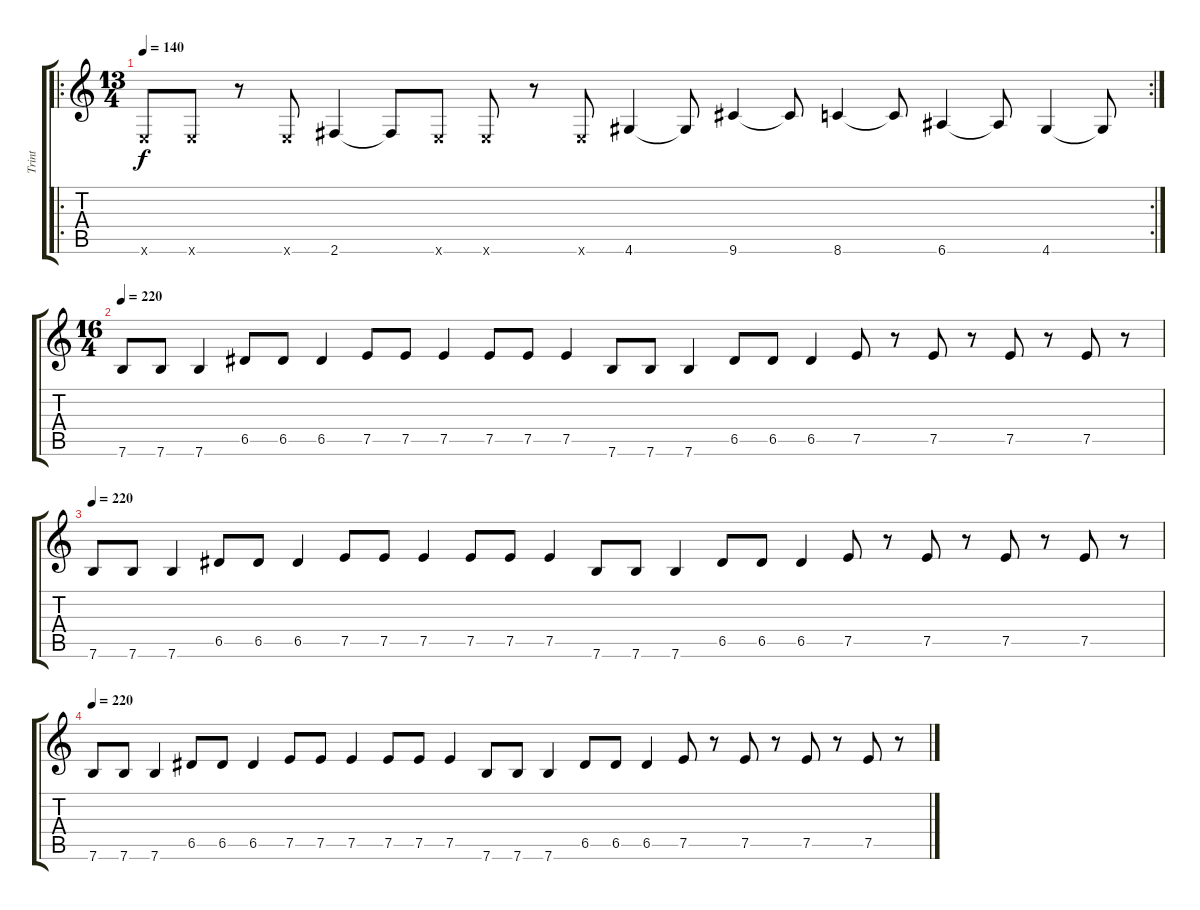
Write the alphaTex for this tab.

\track ("Trint" "Trint") {instrument distortionguitar}
\staff {score tabs}
\tuning (E4 B3 G3 D3 A2 E2) {hide}
\ro
\rc 2
\ts (13 4)
\tempo 140
\clef g2
\ks c
0.6{x}.8{dy f instrument distortionguitar} 0.6{x}.8 r.8 0.6{x}.8 2.6.4 2.6{t}.8 0.6{x}.8 0.6{x}.8 r.8 0.6{x}.8 4.6.4 4.6{t}.8 9.6.4 9.6{t}.8 8.6.4 8.6{t}.8 6.6.4 6.6{t}.8 4.6.4 4.6{t}.8 |
\ts (16 4)
\tempo 220
7.6.8 7.6.8 7.6.4 6.5.8 6.5.8 6.5.4 7.5.8 7.5.8 7.5.4 7.5.8 7.5.8 7.5.4 7.6.8 7.6.8 7.6.4 6.5.8 6.5.8 6.5.4 7.5.8 r.8 7.5.8 r.8 7.5.8 r.8 7.5.8 r.8 |
\tempo 220
7.6.8 7.6.8 7.6.4 6.5.8 6.5.8 6.5.4 7.5.8 7.5.8 7.5.4 7.5.8 7.5.8 7.5.4 7.6.8 7.6.8 7.6.4 6.5.8 6.5.8 6.5.4 7.5.8 r.8 7.5.8 r.8 7.5.8 r.8 7.5.8 r.8 |
\tempo 220
7.6.8 7.6.8 7.6.4 6.5.8 6.5.8 6.5.4 7.5.8 7.5.8 7.5.4 7.5.8 7.5.8 7.5.4 7.6.8 7.6.8 7.6.4 6.5.8 6.5.8 6.5.4 7.5.8 r.8 7.5.8 r.8 7.5.8 r.8 7.5.8 r.8
